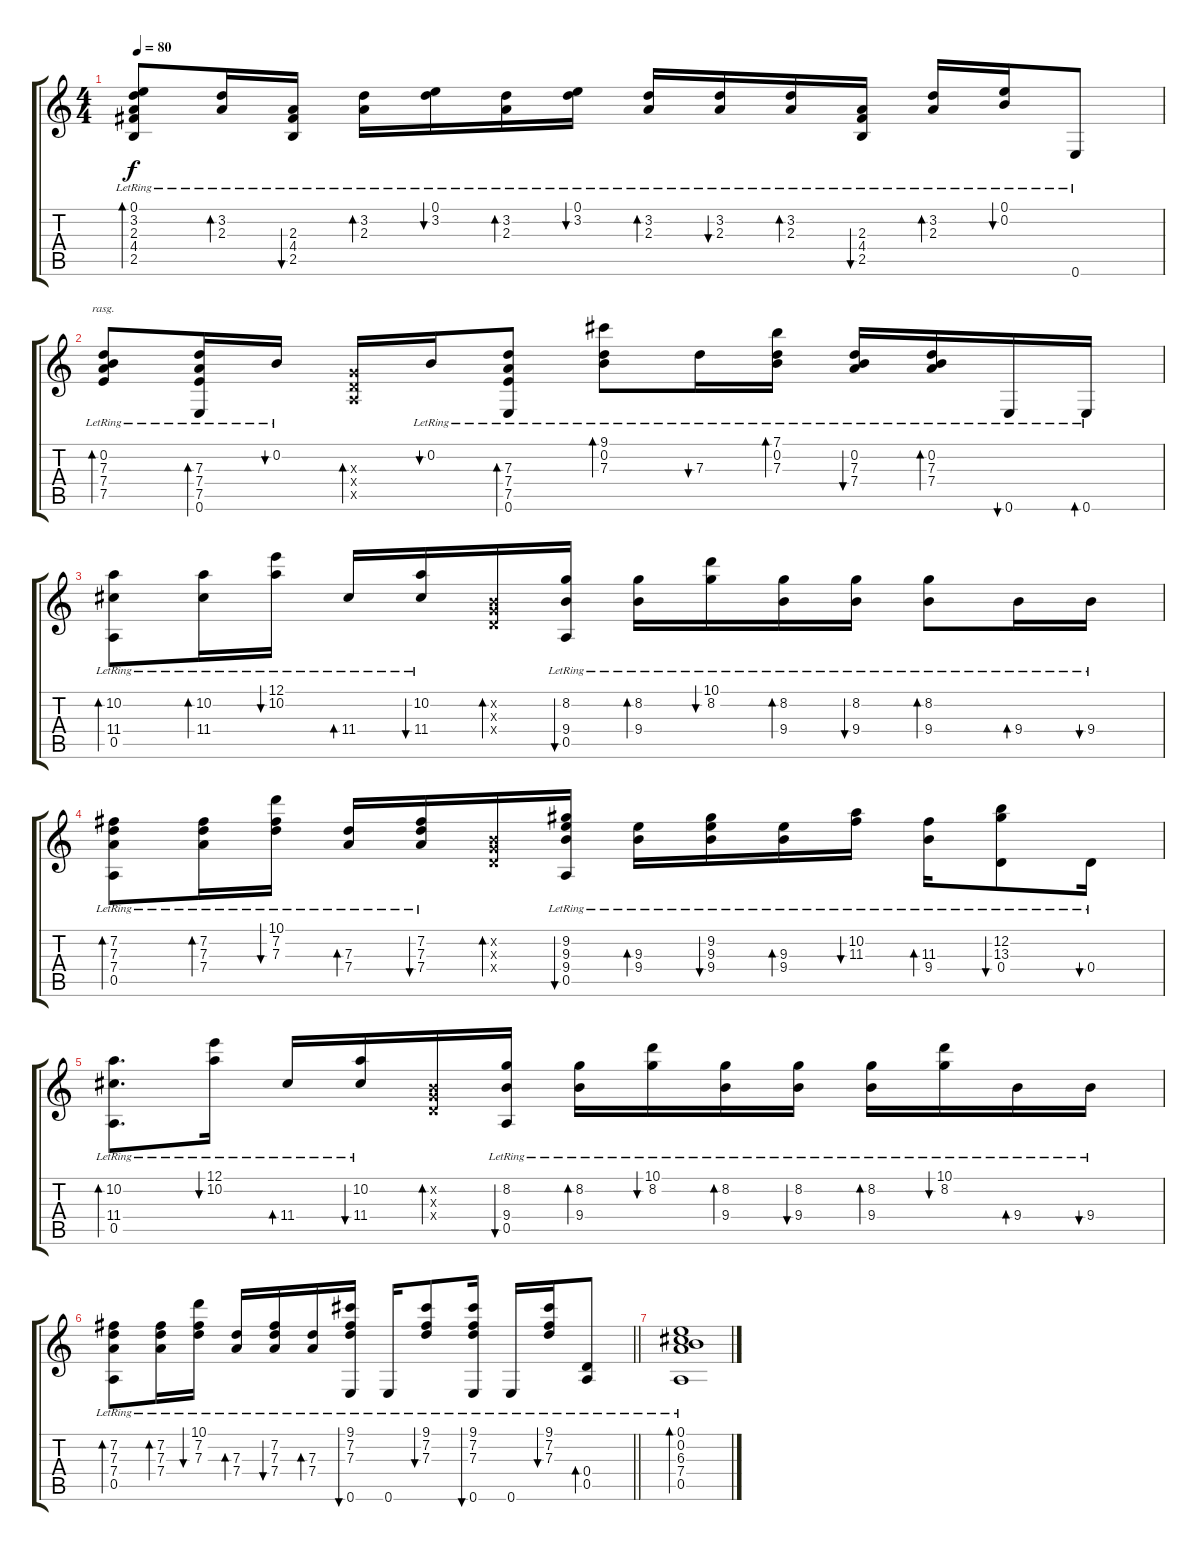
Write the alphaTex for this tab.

\track "" {instrument acousticguitarsteel}
\staff {score tabs}
\tuning (E4 B3 G3 D3 A2 E2) {hide}
\ts (4 4)
\tempo 80
\clef g2
\ks c
(0.1{lr} 3.2{lr} 2.3{lr} 4.4{lr} 2.5{lr}).8{bd 120 dy f} (3.2{lr} 2.3{lr}).16{bd 120} (2.3{lr} 4.4{lr} 2.5{lr}).16{bu 120} (3.2{lr} 2.3{lr}).16{bd 120} (0.1{lr} 3.2{lr}).16{bu 120} (3.2{lr} 2.3{lr}).16{bd 120} (0.1{lr} 3.2{lr}).16{bu 120} (3.2{lr} 2.3{lr}).16{bd 120} (3.2{lr} 2.3{lr}).16{bu 120} (3.2{lr} 2.3{lr}).16{bd 120} (2.3{lr} 4.4{lr} 2.5{lr}).16{bu 120} (3.2{lr} 2.3{lr}).16{bd 120} (0.1{lr} 0.2{lr}).16{bu 120} 0.6{lr}.8 |
(0.2{lr} 7.3{lr} 7.4{lr} 7.5{lr}).8{bd 120 rasg ii} (7.3{lr} 7.4{lr} 7.5{lr} 0.6{lr}).16{bd 120} 0.2{lr}.16{bu 120} (0.3{x} 0.4{x} 0.5{x}).16{bd 120} 0.2{lr}.16{bu 120} (7.3{lr} 7.4{lr} 7.5{lr} 0.6{lr}).8{bd 120} (9.1{lr} 0.2{lr} 7.3{lr}).8{bd 120} 7.3{lr}.16{bu 120} (7.1{lr} 0.2{lr} 7.3{lr}).16{bd 120} (0.2{lr} 7.3{lr} 7.4{lr}).16{bu 120} (0.2{lr} 7.3{lr} 7.4{lr}).16{bd 120} 0.6{lr}.16{bu 120} 0.6{lr}.16{bd 120} |
(10.2{lr} 11.4{lr} 0.5{lr}).8{bd 60} (10.2{lr} 11.4{lr}).16{bd 60} (12.1{lr} 10.2{lr}).16{bu 60} 11.4{lr}.16{bd 60} (10.2{lr} 11.4{lr}).16{bu 60} (0.2{x} 0.3{x} 0.4{x}).16{bd 60} (8.2{lr} 9.4{lr} 0.5{lr}).16{bu 60} (8.2{lr} 9.4{lr}).16{bd 60} (10.1{lr} 8.2{lr}).16{bu 60} (8.2{lr} 9.4{lr}).16{bd 60} (8.2{lr} 9.4{lr}).16{bu 60} (8.2{lr} 9.4{lr}).8{bd 60} 9.4{lr}.16{bd 60} 9.4{lr}.16{bu 60} |
(7.2{lr} 7.3{lr} 7.4{lr} 0.5{lr}).8{bd 60} (7.2{lr} 7.3{lr} 7.4{lr}).16{bd 60} (10.1{lr} 7.2{lr} 7.3{lr}).16{bu 60} (7.3{lr} 7.4{lr}).16{bd 60} (7.2{lr} 7.3{lr} 7.4{lr}).16{bu 60} (0.2{x} 0.3{x} 0.4{x}).16{bd 60} (9.2{lr} 9.3{lr} 9.4{lr} 0.5{lr}).16{bu 60} (9.3{lr} 9.4{lr}).16{bd 60} (9.2{lr} 9.3{lr} 9.4{lr}).16{bu 60} (9.3{lr} 9.4{lr}).16{bd 60} (10.2{lr} 11.3{lr}).16{bu 60} (11.3{lr} 9.4{lr}).16{bd 60} (12.2{lr} 13.3{lr} 0.4{lr}).8{bu 60} 0.4{lr}.16{bu 60} |
(10.2{lr} 11.4{lr} 0.5{lr}).8{d bd 60} (12.1{lr} 10.2{lr}).16{bu 60} 11.4{lr}.16{bd 60} (10.2{lr} 11.4{lr}).16{bu 60} (0.2{x} 0.3{x} 0.4{x}).16{bd 60} (8.2{lr} 9.4{lr} 0.5{lr}).16{bu 60} (8.2{lr} 9.4{lr}).16{bd 60} (10.1{lr} 8.2{lr}).16{bu 60} (8.2{lr} 9.4{lr}).16{bd 60} (8.2{lr} 9.4{lr}).16{bu 60} (8.2{lr} 9.4{lr}).16{bd 60} (10.1{lr} 8.2{lr}).16{bu 60} 9.4{lr}.16{bd 60} 9.4{lr}.16{bu 60} |
\barLineRight lightlight
(7.2{lr} 7.3{lr} 7.4{lr} 0.5{lr}).8{bd 60} (7.2{lr} 7.3{lr} 7.4{lr}).16{bd 60} (10.1{lr} 7.2{lr} 7.3{lr}).16{bu 60} (7.3{lr} 7.4{lr}).16{bd 60} (7.2{lr} 7.3{lr} 7.4{lr}).16{bu 60} (7.3{lr} 7.4{lr}).16{bd 60} (9.1{lr} 7.2{lr} 7.3{lr} 0.6{lr}).16{bu 60} 0.6{lr}.16 (9.1{lr} 7.2{lr} 7.3{lr}).8{bu 120} (9.1{lr} 7.2{lr} 7.3{lr} 0.6{lr}).16{bu 120} 0.6{lr}.16 (9.1{lr} 7.2{lr} 7.3{lr}).16{bu 120} (0.4{lr} 0.5{lr}).8{bd 120} |
(0.1{lr} 0.2{lr} 6.3{lr} 7.4{lr} 0.5{lr}).1{bd 120}
